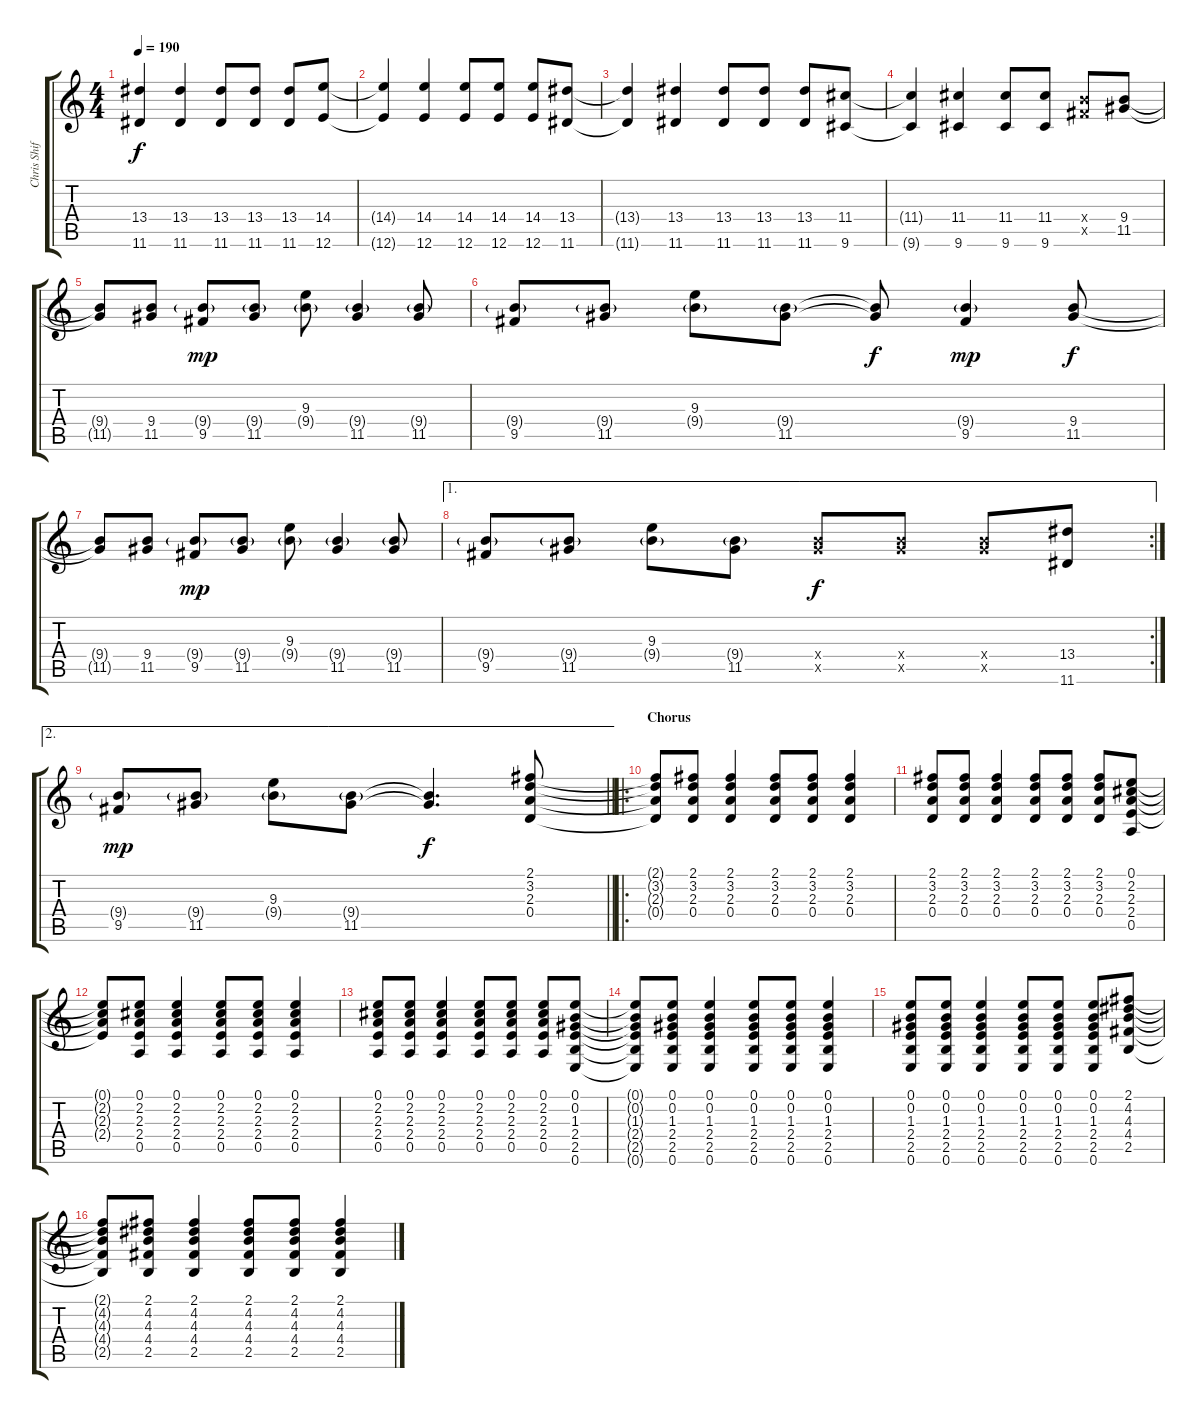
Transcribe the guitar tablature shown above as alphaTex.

\track ("Chris Shiflett (Lead)" "Chris Shif") {instrument overdrivenguitar}
\staff {score tabs}
\tuning (E4 B3 G3 D3 A2 E2) {hide}
\ts (4 4)
\tempo 190
\clef g2
\ks c
(13.4{t} 11.6{t}).4{dy f} (13.4 11.6).4 (13.4 11.6).8 (13.4 11.6).8 (13.4 11.6).8 (14.4 12.6).8 |
(14.4{t} 12.6{t}).4 (14.4 12.6).4 (14.4 12.6).8 (14.4 12.6).8 (14.4 12.6).8 (13.4 11.6).8 |
(13.4{t} 11.6{t}).4 (13.4 11.6).4 (13.4 11.6).8 (13.4 11.6).8 (13.4 11.6).8 (11.4 9.6).8 |
(11.4{t} 9.6{t}).4 (11.4 9.6).4 (11.4 9.6).8 (11.4 9.6).8 (9.4{x} 9.5{x}).8 (9.4 11.5).8 |
(9.4{t} 11.5{t}).8 (9.4 11.5).8 (9.4{g} 9.5).8{dy mp} (9.4{g} 11.5).8 (9.3 9.4{g}).8 (9.4{g} 11.5).4 (9.4{g} 11.5).8 |
(9.4{g} 9.5).8 (9.4{g} 11.5).8 (9.3 9.4{g}).8 (9.4{g} 11.5).8 (9.4{t} 11.5{t}).8{dy f} (9.4{g} 9.5).4{dy mp} (9.4 11.5).8{dy f} |
(9.4{t} 11.5{t}).8 (9.4 11.5).8 (9.4{g} 9.5).8{dy mp} (9.4{g} 11.5).8 (9.3 9.4{g}).8 (9.4{g} 11.5).4 (9.4{g} 11.5).8 |
\ae 1
\rc 2
(9.4{g} 9.5).8 (9.4{g} 11.5).8 (9.3 9.4{g}).8 (9.4{g} 11.5).8 (9.4{x} 11.5{x}).8{dy f} (9.4{x} 11.5{x}).8 (9.4{x} 11.5{x}).8 (13.4 11.6).8 |
\ae 2
\barLineRight lightlight
(9.4{g} 9.5).8{dy mp} (9.4{g} 11.5).8 (9.3 9.4{g}).8 (9.4{g} 11.5).8 (9.4{t} 11.5{t}).4{d dy f} (2.1 3.2 2.3 0.4).8 |
\ro
\section ("" "Chorus")
(2.1{t} 3.2{t} 2.3{t} 0.4{t}).8 (2.1 3.2 2.3 0.4).8 (2.1 3.2 2.3 0.4).4 (2.1 3.2 2.3 0.4).8 (2.1 3.2 2.3 0.4).8 (2.1 3.2 2.3 0.4).4 |
(2.1 3.2 2.3 0.4).8 (2.1 3.2 2.3 0.4).8 (2.1 3.2 2.3 0.4).4 (2.1 3.2 2.3 0.4).8 (2.1 3.2 2.3 0.4).8 (2.1 3.2 2.3 0.4).8 (0.1 2.2 2.3 2.4 0.5).8 |
(0.1{t} 2.2{t} 2.3{t} 2.4{t}).8 (0.1 2.2 2.3 2.4 0.5).8 (0.1 2.2 2.3 2.4 0.5).4 (0.1 2.2 2.3 2.4 0.5).8 (0.1 2.2 2.3 2.4 0.5).8 (0.1 2.2 2.3 2.4 0.5).4 |
(0.1 2.2 2.3 2.4 0.5).8 (0.1 2.2 2.3 2.4 0.5).8 (0.1 2.2 2.3 2.4 0.5).4 (0.1 2.2 2.3 2.4 0.5).8 (0.1 2.2 2.3 2.4 0.5).8 (0.1 2.2 2.3 2.4 0.5).8 (0.1 0.2 1.3 2.4 2.5 0.6).8 |
(0.1{t} 0.2{t} 1.3{t} 2.4{t} 2.5{t} 0.6{t}).8 (0.1 0.2 1.3 2.4 2.5 0.6).8 (0.1 0.2 1.3 2.4 2.5 0.6).4 (0.1 0.2 1.3 2.4 2.5 0.6).8 (0.1 0.2 1.3 2.4 2.5 0.6).8 (0.1 0.2 1.3 2.4 2.5 0.6).4 |
(0.1 0.2 1.3 2.4 2.5 0.6).8 (0.1 0.2 1.3 2.4 2.5 0.6).8 (0.1 0.2 1.3 2.4 2.5 0.6).4 (0.1 0.2 1.3 2.4 2.5 0.6).8 (0.1 0.2 1.3 2.4 2.5 0.6).8 (0.1 0.2 1.3 2.4 2.5 0.6).8 (2.1 4.2 4.3 4.4 2.5).8 |
(2.1{t} 4.2{t} 4.3{t} 4.4{t} 2.5{t}).8 (2.1 4.2 4.3 4.4 2.5).8 (2.1 4.2 4.3 4.4 2.5).4 (2.1 4.2 4.3 4.4 2.5).8 (2.1 4.2 4.3 4.4 2.5).8 (2.1 4.2 4.3 4.4 2.5).4
